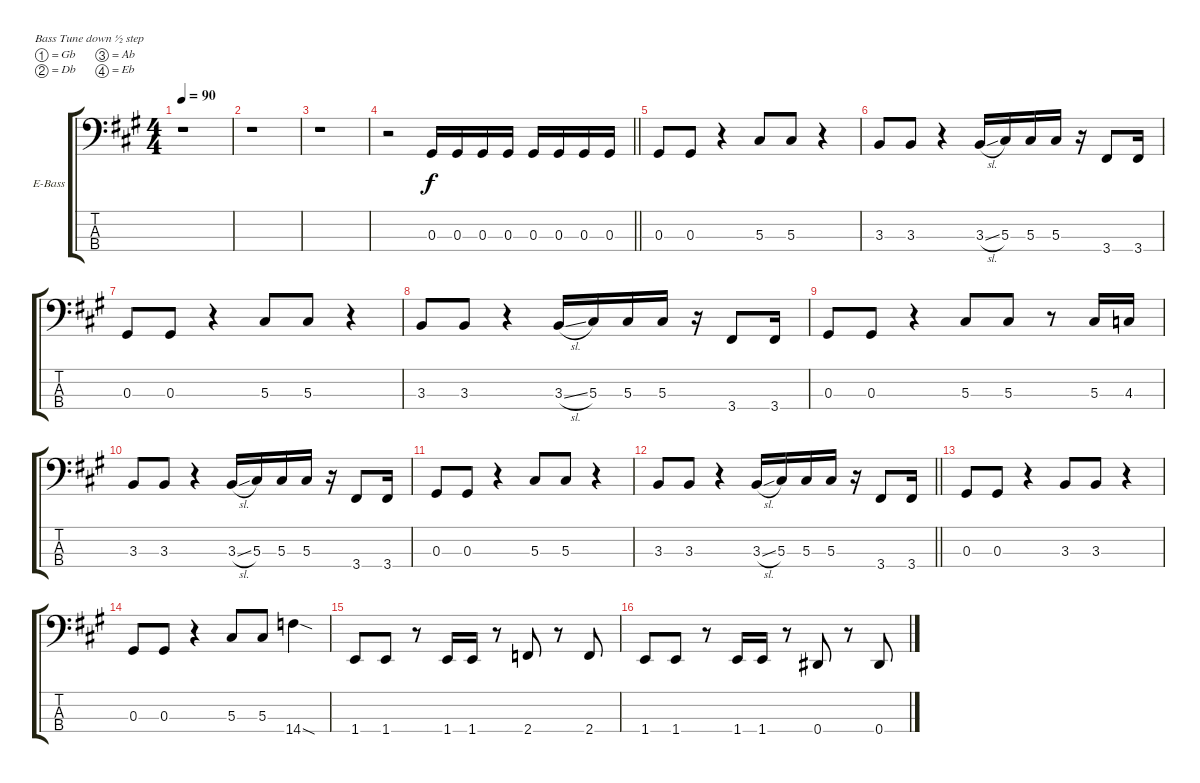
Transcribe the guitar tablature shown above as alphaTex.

\bracketExtendMode groupsimilarinstruments
\firstSystemTrackNameOrientation horizontal
\otherSystemsTrackNameOrientation horizontal
\track ("Untitled" "E-Bass") {instrument electricbasspick}
\staff {score tabs}
\tuning (Gb2 Db2 Ab1 Eb1)
\ts (4 4)
\beaming (8 2 2 2 2)
\tempo 90
\clef f4
\ks a
r.1{dy f instrument electricbasspick} |
r.1 |
r.1 |
\barLineRight lightlight
r.2 0.3.16 0.3.16 0.3.16 0.3.16 0.3.16 0.3.16 0.3.16 0.3.16 |
0.3.8 0.3.8 r.4 5.3.8 5.3.8 r.4 |
3.3.8 3.3.8 r.4 3.3{sl}.16 5.3.16 5.3.16 5.3.16 r.16 3.4.8 3.4.16 |
0.3.8 0.3.8 r.4 5.3.8 5.3.8 r.4 |
3.3.8 3.3.8 r.4 3.3{sl}.16 5.3.16 5.3.16 5.3.16 r.16 3.4.8 3.4.16 |
0.3.8 0.3.8 r.4 5.3.8 5.3.8 r.8 5.3.16 4.3.16 |
3.3.8 3.3.8 r.4 3.3{sl}.16 5.3.16 5.3.16 5.3.16 r.16 3.4.8 3.4.16 |
0.3.8 0.3.8 r.4 5.3.8 5.3.8 r.4 |
\barLineRight lightlight
3.3.8 3.3.8 r.4 3.3{sl}.16 5.3.16 5.3.16 5.3.16 r.16 3.4.8 3.4.16 |
0.3.8 0.3.8 r.4 3.3.8 3.3.8 r.4 |
0.3.8 0.3.8 r.4 5.3.8 5.3.8 14.4{sod}.4 |
1.4.8 1.4.8 r.8 1.4.16 1.4.16 r.8 2.4.8 r.8 2.4.8 |
1.4.8 1.4.8 r.8 1.4.16 1.4.16 r.8 0.4.8 r.8 0.4.8
